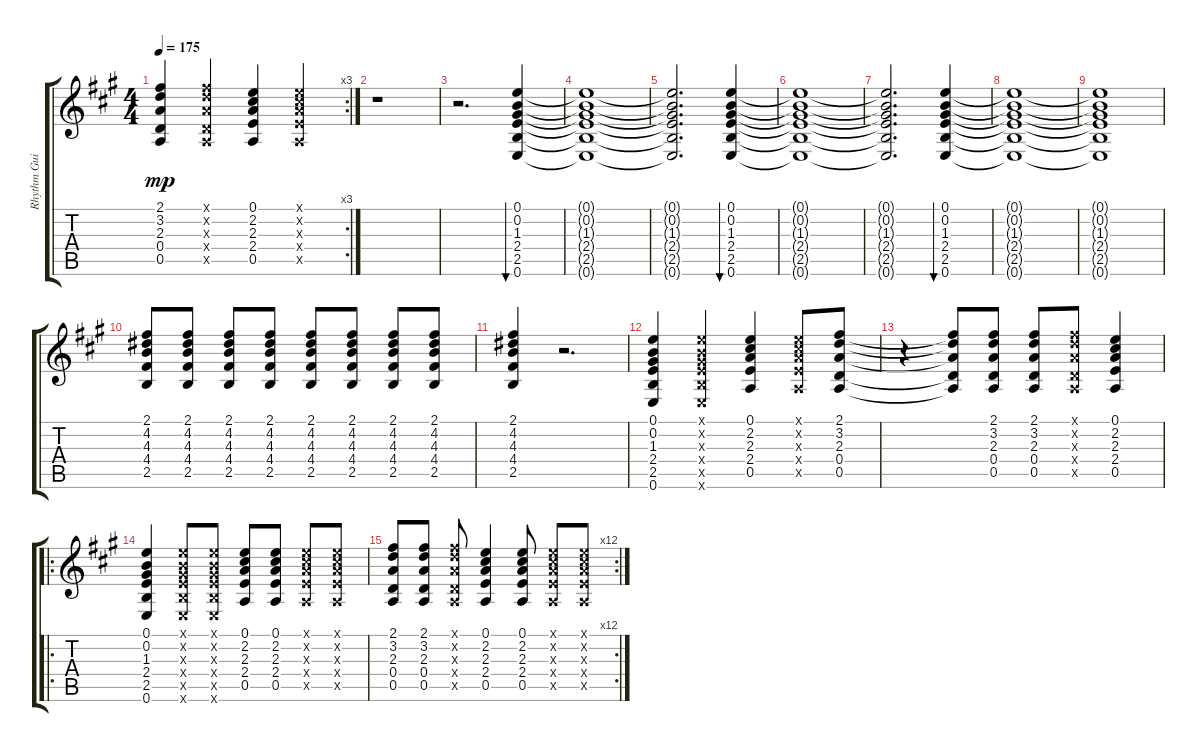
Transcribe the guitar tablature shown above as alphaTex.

\track ("Rhythm Guitar" "Rhythm Gui") {instrument acousticguitarsteel}
\staff {score tabs}
\tuning (E4 B3 G3 D3 A2 E2) {hide}
\rc 3
\ts (4 4)
\tempo 175
\clef g2
\ks a
(2.1 3.2 2.3 0.4 0.5).4{dy mp} (2.1{x} 3.2{x} 2.3{x} 0.4{x} 0.5{x}).4 (0.1 2.2 2.3 2.4 0.5).4 (0.1{x} 2.2{x} 2.3{x} 2.4{x} 0.5{x}).4 |
r.1 |
r.2{d} (0.1 0.2 1.3 2.4 2.5 0.6).4{bu 60} |
(0.1{t} 0.2{t} 1.3{t} 2.4{t} 2.5{t} 0.6{t}).1 |
(0.1{t} 0.2{t} 1.3{t} 2.4{t} 2.5{t} 0.6{t}).2{d} (0.1 0.2 1.3 2.4 2.5 0.6).4{bu 60} |
(0.1{t} 0.2{t} 1.3{t} 2.4{t} 2.5{t} 0.6{t}).1 |
(0.1{t} 0.2{t} 1.3{t} 2.4{t} 2.5{t} 0.6{t}).2{d} (0.1 0.2 1.3 2.4 2.5 0.6).4{bu 60} |
(0.1{t} 0.2{t} 1.3{t} 2.4{t} 2.5{t} 0.6{t}).1 |
(0.1{t} 0.2{t} 1.3{t} 2.4{t} 2.5{t} 0.6{t}).1 |
(2.1 4.2 4.3 4.4 2.5).8 (2.1 4.2 4.3 4.4 2.5).8 (2.1 4.2 4.3 4.4 2.5).8 (2.1 4.2 4.3 4.4 2.5).8 (2.1 4.2 4.3 4.4 2.5).8 (2.1 4.2 4.3 4.4 2.5).8 (2.1 4.2 4.3 4.4 2.5).8 (2.1 4.2 4.3 4.4 2.5).8 |
(2.1 4.2 4.3 4.4 2.5).4 r.2{d} |
(0.1 0.2 1.3 2.4 2.5 0.6).4 (0.1{x} 0.2{x} 1.3{x} 2.4{x} 2.5{x} 0.6{x}).4 (0.1 2.2 2.3 2.4 0.5).4 (0.1{x} 2.2{x} 2.3{x} 2.4{x} 0.5{x}).8 (2.1 3.2 2.3 0.4 0.5).8 |
r.4 (2.1{t} 3.2{t} 2.3{t} 0.4{t} 0.5{t}).8 (2.1 3.2 2.3 0.4 0.5).8 (2.1 3.2 2.3 0.4 0.5).8 (2.1{x} 3.2{x} 2.3{x} 0.4{x} 0.5{x}).8 (0.1 2.2 2.3 2.4 0.5).4 |
\ro
(0.1 0.2 1.3 2.4 2.5 0.6).4 (0.1{x} 0.2{x} 1.3{x} 2.4{x} 2.5{x} 0.6{x}).8 (0.1{x} 0.2{x} 1.3{x} 2.4{x} 2.5{x} 0.6{x}).8 (0.1 2.2 2.3 2.4 0.5).8 (0.1 2.2 2.3 2.4 0.5).8 (0.1{x} 2.2{x} 2.3{x} 2.4{x} 0.5{x}).8 (0.1{x} 2.2{x} 2.3{x} 2.4{x} 0.5{x}).8 |
\rc 12
(2.1 3.2 2.3 0.4 0.5).8 (2.1 3.2 2.3 0.4 0.5).8 (2.1{x} 3.2{x} 2.3{x} 0.4{x} 0.5{x}).8 (0.1 2.2 2.3 2.4 0.5).4 (0.1 2.2 2.3 2.4 0.5).8 (0.1{x} 2.2{x} 2.3{x} 2.4{x} 0.5{x}).8 (0.1{x} 2.2{x} 2.3{x} 2.4{x} 0.5{x}).8
